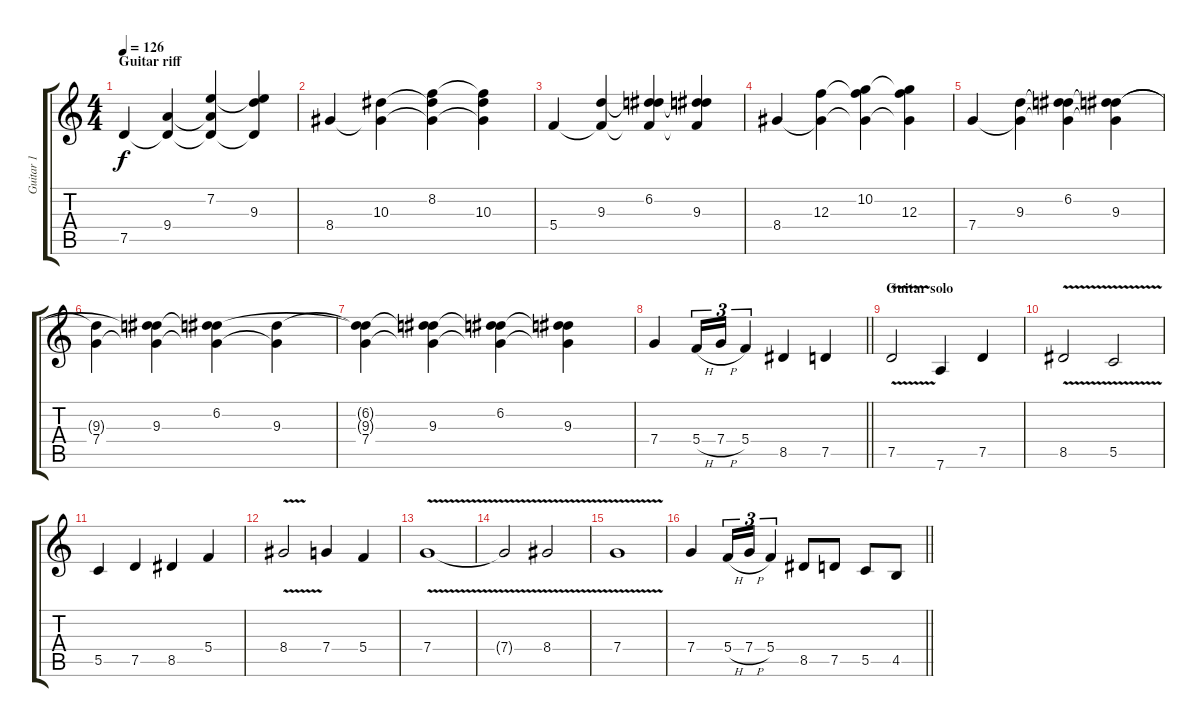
\track ("Guitar 1" "Guitar 1") {instrument distortionguitar}
\staff {score tabs}
\tuning (D4 A3 F3 C3 G2 D2) {hide}
\ts (4 4)
\section ("" "Guitar riff")
\tempo 126
\clef g2
\ks c
7.5.4{dy f} (9.4 7.5{t}).4 (7.2 9.4{t} 7.5{t}).4 (7.2{t} 9.3 7.5{t}).4 |
8.4.4 (10.3 8.4{t}).4 (8.2 10.3{t} 8.4{t}).4 (8.2{t} 10.3 8.4{t}).4 |
5.4.4 (9.3 5.4{t}).4 (6.2 9.3{t} 5.4{t}).4 (6.2{t} 9.3 5.4{t}).4 |
8.4.4 (12.3 8.4{t}).4 (10.2 12.3{t} 8.4{t}).4 (10.2{t} 12.3 8.4{t}).4 |
7.4.4 (9.3 7.4{t}).4 (6.2 9.3{t} 7.4{t}).4 (6.2{t} 9.3 7.4{t}).4 |
(9.3{t} 7.4).4 (6.2{t} 9.3 7.4{t}).4 (6.2 9.3{t} 7.4{t}).4 (9.3 7.4{t}).4 |
(6.2{t} 9.3{t} 7.4).4 (6.2{t} 9.3 7.4{t}).4 (6.2 9.3{t} 7.4{t}).4 (6.2{t} 9.3 7.4{t}).4 |
\barLineRight lightlight
7.4.4 5.4{h}.16{tu (3 2)} 7.4{h}.16{tu (3 2)} 5.4.4{tu (3 2)} 8.5.4 7.5.4 |
\section ("" "Guitar solo")
7.5{v}.2 7.6.4 7.5.4 |
8.5{v}.2 5.5{v}.2 |
5.5.4 7.5.4 8.5.4 5.4.4 |
8.4{v}.2 7.4.4 5.4.4 |
7.4{v}.1 |
7.4{t}.2 8.4{v}.2 |
7.4{v}.1 |
\barLineRight lightlight
7.4.4 5.4{h}.16{tu (3 2)} 7.4{h}.16{tu (3 2)} 5.4.4{tu (3 2)} 8.5.8 7.5.8 5.5.8 4.5.8
